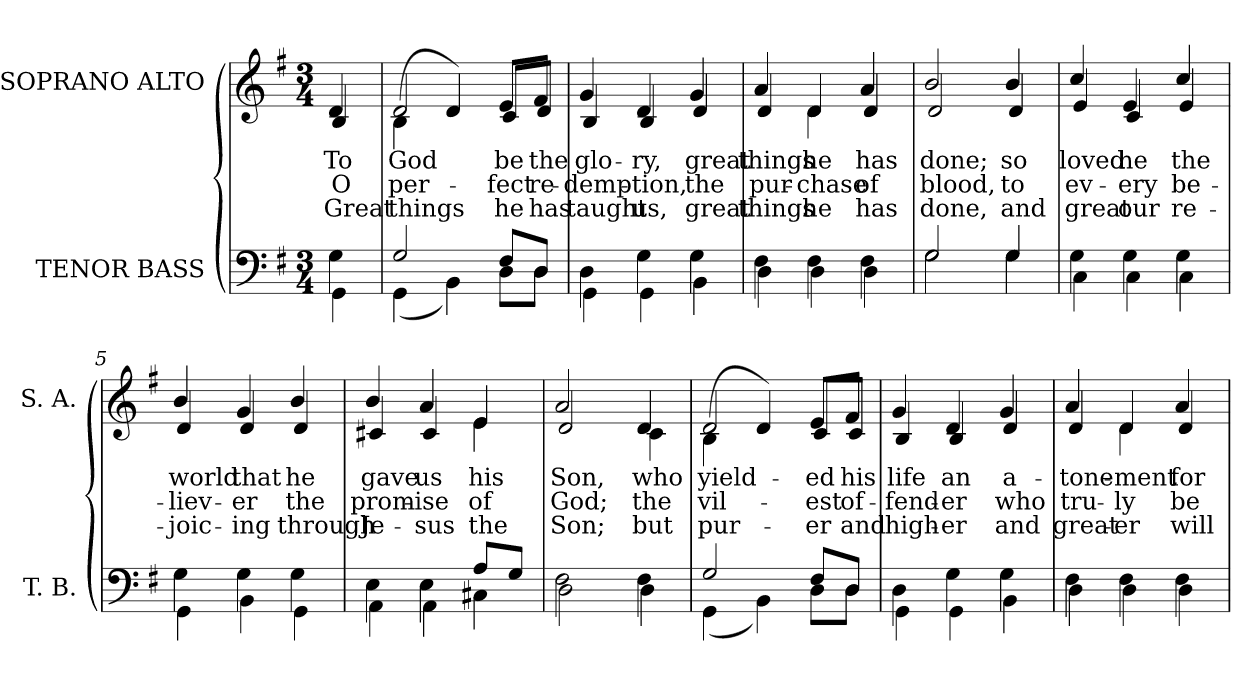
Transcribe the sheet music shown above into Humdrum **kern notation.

**kern	**kern	**text	**text	**text
*part2	*part1	*part1	*part1	*part1
*staff2	*staff1	*staff1	*staff1	*staff1
*I"TENOR BASS	*I"SOPRANO ALTO	*	*	*
*I'T. B.	*I'S. A.	*	*	*
!!LO:PB:g=z
*clefF4	*clefG2	*	*	*
*k[f#]	*k[f#]	*	*	*
*G:	*G:	*	*	*
*M3/4	*M3/4	*	*	*
=	=	=	=	=
*^	*	*	*	*
!	!	!LO:TX:b:cj:t=1	!	!	!
!	!	!LO:TX:b:cj:t=2	!	!	!
!	!	!LO:TX:b:cj:t=3	!	!	!
!	!	!	!LO:LY:b:color=#000000	!LO:LY:b:color=#000000	!LO:LY:b:color=#000000
*	*	*^	*	*	*
4Gi\	4GGi\	4di/	4Bi/	To	O	Great
=	=	=	=	=	=	=
!	!	!	!	!LO:LY:b:color=#000000	!LO:LY:b:color=#000000	!LO:LY:b:color=#000000
2Gi/	(4GGi\	2di/	(4Bi\	God	per-	things
.	4BBi\)	.	4di/)	.	.	.
!	!	!	!	!LO:LY:b:color=#000000	!LO:LY:b:color=#000000	!LO:LY:b:color=#000000
8F#i/L	8Di\L	8ei/L	8ci/L	be	-fect	he
!	!	!	!	!LO:LY:b:color=#000000	!LO:LY:b:color=#000000	!LO:LY:b:color=#000000
8Di/J	8Di\J	8f#i/J	8di/J	the	re-	has
=1	=1	=1	=1	=1	=1	=1
!	!	!	!	!LO:LY:b:color=#000000	!LO:LY:b:color=#000000	!LO:LY:b:color=#000000
4Di\	4GGi\	4gi/	4Bi/	glo-	-demp-	taught
!	!	!	!	!LO:LY:b:color=#000000	!LO:LY:b:color=#000000	!LO:LY:b:color=#000000
4Gi\	4GGi\	4di/	4Bi/	-ry,	-tion,	us,
!	!	!	!	!LO:LY:b:color=#000000	!LO:LY:b:color=#000000	!LO:LY:b:color=#000000
4Gi\	4BBi\	4gi/	4di/	great	the	great
=2	=2	=2	=2	=2	=2	=2
!	!	!	!	!LO:LY:b:color=#000000	!LO:LY:b:color=#000000	!LO:LY:b:color=#000000
4F#i\	4Di\	4ai/	4di/	things	pur-	things
!	!	!	!	!LO:LY:b:color=#000000	!LO:LY:b:color=#000000	!LO:LY:b:color=#000000
4F#i\	4Di\	4di/	4di\	he	-chase	he
!	!	!	!	!LO:LY:b:color=#000000	!LO:LY:b:color=#000000	!LO:LY:b:color=#000000
4F#i\	4Di\	4ai/	4di/	has	of	has
=3	=3	=3	=3	=3	=3	=3
!	!	!	!	!LO:LY:b:color=#000000	!LO:LY:b:color=#000000	!LO:LY:b:color=#000000
2Gi/	2Gi\	2bi/	2di/	done;	blood,	done,
!	!	!	!	!LO:LY:b:color=#000000	!LO:LY:b:color=#000000	!LO:LY:b:color=#000000
4Gi/	4Gi\	4bi/	4di/	so	to	and
!!LO:LB:g=z	!!
=4	=4	=4	=4	=4	=4	=4
!	!	!	!	!LO:LY:b:color=#000000	!LO:LY:b:color=#000000	!LO:LY:b:color=#000000
4Gi\	4Ci\	4cci/	4ei/	loved	ev-	great
!	!	!	!	!LO:LY:b:color=#000000	!LO:LY:b:color=#000000	!LO:LY:b:color=#000000
4Gi\	4Ci\	4ei/	4ci/	he	-ery	our
!	!	!	!	!LO:LY:b:color=#000000	!LO:LY:b:color=#000000	!LO:LY:b:color=#000000
4Gi\	4Ci\	4cci/	4ei/	the	be-	re-
=5	=5	=5	=5	=5	=5	=5
!	!	!	!	!LO:LY:b:color=#000000	!LO:LY:b:color=#000000	!LO:LY:b:color=#000000
4Gi\	4GGi\	4bi/	4di/	world	-liev-	-joic-
!	!	!	!	!LO:LY:b:color=#000000	!LO:LY:b:color=#000000	!LO:LY:b:color=#000000
4Gi\	4BBi\	4gi/	4di/	that	-er	-ing
!	!	!	!	!LO:LY:b:color=#000000	!LO:LY:b:color=#000000	!LO:LY:b:color=#000000
4Gi\	4GGi\	4bi/	4di/	he	the	through
=6	=6	=6	=6	=6	=6	=6
!	!	!	!	!LO:LY:b:color=#000000	!LO:LY:b:color=#000000	!LO:LY:b:color=#000000
4Ei\	4AAi\	4bi/	4c#Xi/	gave	prom-	Je-
!	!	!	!	!LO:LY:b:color=#000000	!LO:LY:b:color=#000000	!LO:LY:b:color=#000000
4Ei\	4AAi\	4ai/	4c#i/	us	-ise	-sus
!	!	!	!	!LO:LY:b:color=#000000	!LO:LY:b:color=#000000	!LO:LY:b:color=#000000
8Ai/L	4C#Xi\	4ei/	4ei\	his	of	the
8Gi/J	.	.	.	.	.	.
=7	=7	=7	=7	=7	=7	=7
!	!	!	!	!LO:LY:b:color=#000000	!LO:LY:b:color=#000000	!LO:LY:b:color=#000000
2F#i\	2Di\	2ai/	2di/	Son,	God;	Son;
!	!	!	!	!LO:LY:b:color=#000000	!LO:LY:b:color=#000000	!LO:LY:b:color=#000000
4F#i\	4Di\	4di/	4ci\	who	the	but
!!LO:LB:g=z	!!
=8	=8	=8	=8	=8	=8	=8
!	!	!	!	!LO:LY:b:color=#000000	!LO:LY:b:color=#000000	!LO:LY:b:color=#000000
2Gi/	(4GGi\	2di/	(4Bi\	yield-	vil-	pur-
.	4BBi\)	.	4di/)	.	.	.
!	!	!	!	!LO:LY:b:color=#000000	!LO:LY:b:color=#000000	!LO:LY:b:color=#000000
8F#i/L	8Di\L	8ei/L	8ci/L	-ed	-est	-er
!	!	!	!	!LO:LY:b:color=#000000	!LO:LY:b:color=#000000	!LO:LY:b:color=#000000
8Di/J	8Di\J	8f#i/J	8ci/J	his	of-	and
=9	=9	=9	=9	=9	=9	=9
!	!	!	!	!LO:LY:b:color=#000000	!LO:LY:b:color=#000000	!LO:LY:b:color=#000000
4Di\	4GGi\	4gi/	4Bi/	life	-fend-	high-
!	!	!	!	!LO:LY:b:color=#000000	!LO:LY:b:color=#000000	!LO:LY:b:color=#000000
4Gi\	4GGi\	4di/	4Bi/	an	-er	-er
!	!	!	!	!LO:LY:b:color=#000000	!LO:LY:b:color=#000000	!LO:LY:b:color=#000000
4Gi\	4BBi\	4gi/	4di/	a-	who	and
=10	=10	=10	=10	=10	=10	=10
!	!	!	!	!LO:LY:b:color=#000000	!LO:LY:b:color=#000000	!LO:LY:b:color=#000000
4F#i\	4Di\	4ai/	4di/	-tone-	tru-	great-
!	!	!	!	!LO:LY:b:color=#000000	!LO:LY:b:color=#000000	!LO:LY:b:color=#000000
4F#i\	4Di\	4di/	4di\	-ment	-ly	-er
!	!	!	!	!LO:LY:b:color=#000000	!LO:LY:b:color=#000000	!LO:LY:b:color=#000000
4F#i\	4Di\	4ai/	4di/	for	be-	will
*v	*v	*	*	*	*	*
*	*v	*v	*	*	*
=	=	=	=	=
*-	*-	*-	*-	*-
